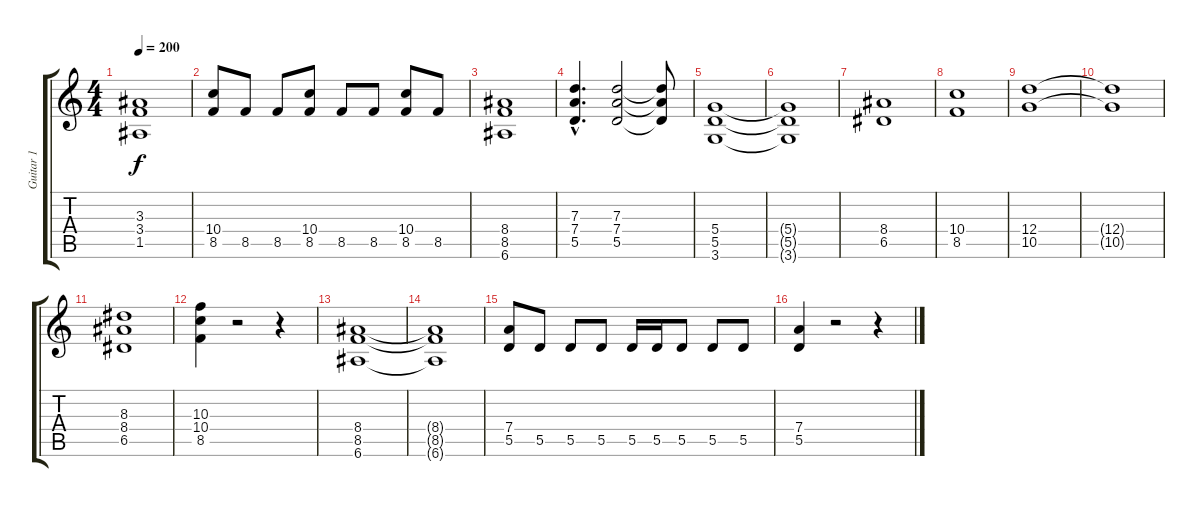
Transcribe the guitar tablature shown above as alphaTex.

\track ("Guitar 1" "Guitar 1") {instrument overdrivenguitar}
\staff {score tabs}
\tuning (E4 B3 G3 D3 A2 E2) {hide}
\ts (4 4)
\tempo 200
\clef g2
\ks c
(3.3 3.4 1.5).1{dy f} |
(10.4 8.5).8 8.5.8 8.5.8 (10.4 8.5).8 8.5.8 8.5.8 (10.4 8.5).8 8.5.8 |
(8.4 8.5 6.6).1 |
(7.3{hac} 7.4{hac} 5.5{hac}).4{d} (7.3 7.4 5.5).2 (7.3{t} 7.4{t} 5.5{t}).8 |
(5.4 5.5 3.6).1 |
(5.4{t} 5.5{t} 3.6{t}).1 |
\section ("" "")
(8.4 6.5).1 |
(10.4 8.5).1 |
(12.4 10.5).1 |
(12.4{t} 10.5{t}).1 |
(8.3 8.4 6.5).1 |
(10.3 10.4 8.5).4 r.2 r.4 |
(8.4 8.5 6.6).1 |
(8.4{t} 8.5{t} 6.6{t}).1 |
(7.4 5.5).8 5.5.8 5.5.8 5.5.8 5.5.16 5.5.16 5.5.8 5.5.8 5.5.8 |
(7.4 5.5).4 r.2 r.4
